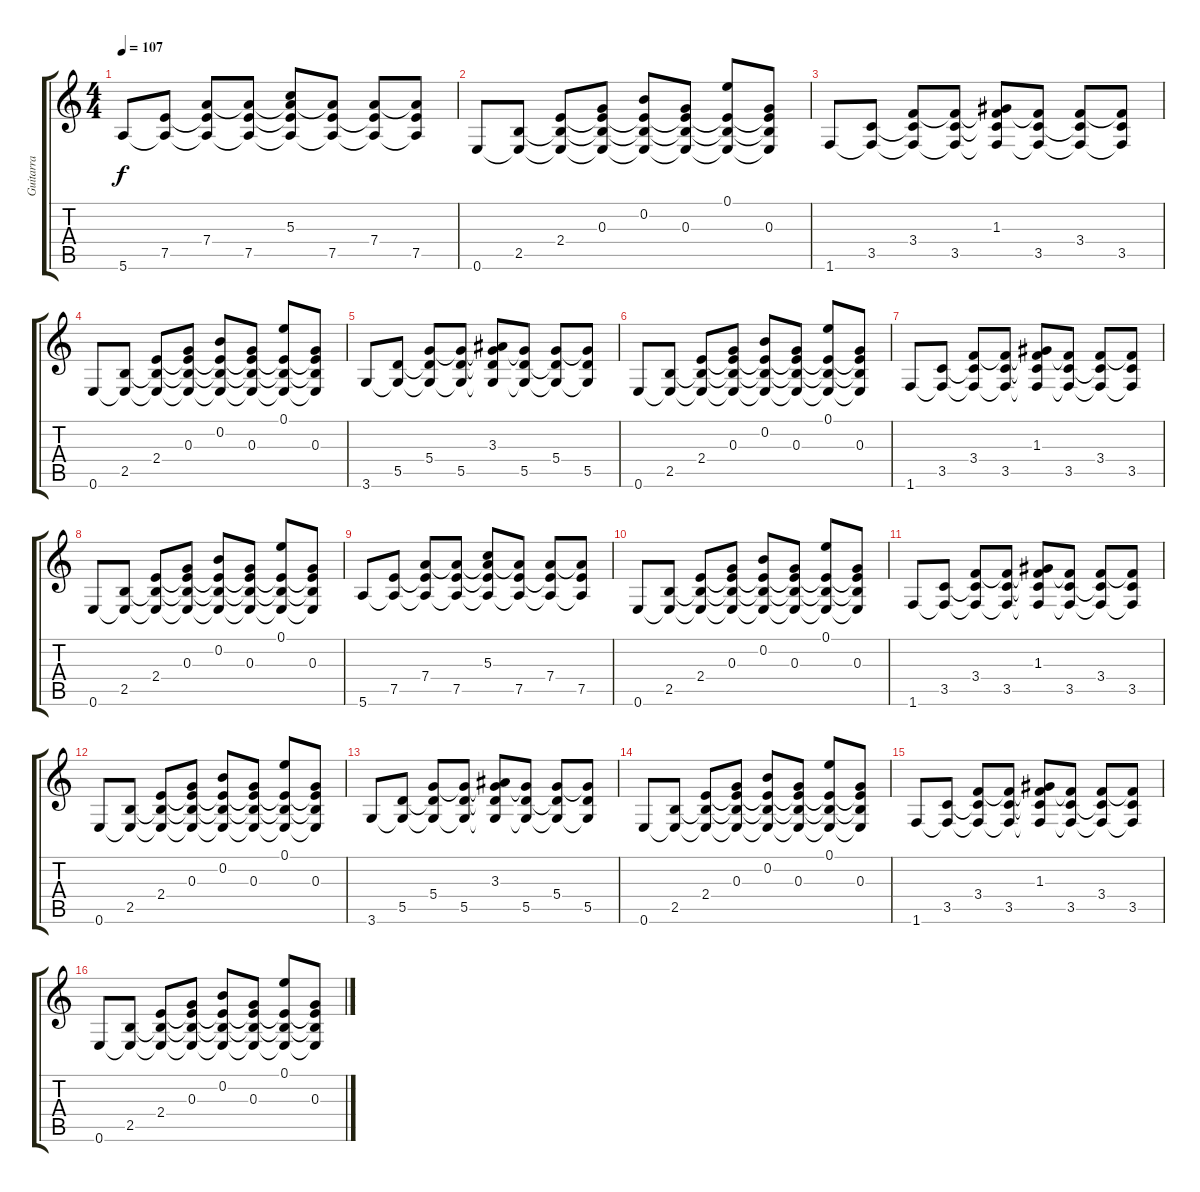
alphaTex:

\track ("Guitarra" "Guitarra") {instrument distortionguitar}
\staff {score tabs}
\tuning (E4 B3 G3 D3 A2 E2) {hide}
\ts (4 4)
\tempo 107
\clef g2
\ks c
5.6.8{dy f} (7.5 5.6{t}).8 (7.4 7.5{t} 5.6{t}).8 (7.4{t} 7.5 5.6{t}).8 (5.3 7.4{t} 7.5{t} 5.6{t}).8 (7.4{t} 7.5 5.6{t}).8 (7.4 7.5{t} 5.6{t}).8 (7.4{t} 7.5 5.6{t}).8 |
0.6.8 (2.5 0.6{t}).8 (2.4 2.5{t} 0.6{t}).8 (0.3 2.4{t} 2.5{t} 0.6{t}).8 (0.2 2.4{t} 2.5{t} 0.6{t}).8 (0.3 2.4{t} 2.5{t} 0.6{t}).8 (0.1 2.4{t} 2.5{t} 0.6{t}).8 (0.3 2.4{t} 2.5{t} 0.6{t}).8 |
1.6.8 (3.5 1.6{t}).8 (3.4 3.5{t} 1.6{t}).8 (3.4{t} 3.5 1.6{t}).8 (1.3 3.4{t} 3.5{t} 1.6{t}).8 (3.4{t} 3.5 1.6{t}).8 (3.4 3.5{t} 1.6{t}).8 (3.4{t} 3.5 1.6{t}).8 |
0.6.8 (2.5 0.6{t}).8 (2.4 2.5{t} 0.6{t}).8 (0.3 2.4{t} 2.5{t} 0.6{t}).8 (0.2 2.4{t} 2.5{t} 0.6{t}).8 (0.3 2.4{t} 2.5{t} 0.6{t}).8 (0.1 2.4{t} 2.5{t} 0.6{t}).8 (0.3 2.4{t} 2.5{t} 0.6{t}).8 |
3.6.8 (5.5 3.6{t}).8 (5.4 5.5{t} 3.6{t}).8 (5.4{t} 5.5 3.6{t}).8 (3.3 5.4{t} 5.5{t} 3.6{t}).8 (5.4{t} 5.5 3.6{t}).8 (5.4 5.5{t} 3.6{t}).8 (5.4{t} 5.5 3.6{t}).8 |
0.6.8 (2.5 0.6{t}).8 (2.4 2.5{t} 0.6{t}).8 (0.3 2.4{t} 2.5{t} 0.6{t}).8 (0.2 2.4{t} 2.5{t} 0.6{t}).8 (0.3 2.4{t} 2.5{t} 0.6{t}).8 (0.1 2.4{t} 2.5{t} 0.6{t}).8 (0.3 2.4{t} 2.5{t} 0.6{t}).8 |
1.6.8 (3.5 1.6{t}).8 (3.4 3.5{t} 1.6{t}).8 (3.4{t} 3.5 1.6{t}).8 (1.3 3.4{t} 3.5{t} 1.6{t}).8 (3.4{t} 3.5 1.6{t}).8 (3.4 3.5{t} 1.6{t}).8 (3.4{t} 3.5 1.6{t}).8 |
0.6.8 (2.5 0.6{t}).8 (2.4 2.5{t} 0.6{t}).8 (0.3 2.4{t} 2.5{t} 0.6{t}).8 (0.2 2.4{t} 2.5{t} 0.6{t}).8 (0.3 2.4{t} 2.5{t} 0.6{t}).8 (0.1 2.4{t} 2.5{t} 0.6{t}).8 (0.3 2.4{t} 2.5{t} 0.6{t}).8 |
5.6.8 (7.5 5.6{t}).8 (7.4 7.5{t} 5.6{t}).8 (7.4{t} 7.5 5.6{t}).8 (5.3 7.4{t} 7.5{t} 5.6{t}).8 (7.4{t} 7.5 5.6{t}).8 (7.4 7.5{t} 5.6{t}).8 (7.4{t} 7.5 5.6{t}).8 |
0.6.8 (2.5 0.6{t}).8 (2.4 2.5{t} 0.6{t}).8 (0.3 2.4{t} 2.5{t} 0.6{t}).8 (0.2 2.4{t} 2.5{t} 0.6{t}).8 (0.3 2.4{t} 2.5{t} 0.6{t}).8 (0.1 2.4{t} 2.5{t} 0.6{t}).8 (0.3 2.4{t} 2.5{t} 0.6{t}).8 |
1.6.8 (3.5 1.6{t}).8 (3.4 3.5{t} 1.6{t}).8 (3.4{t} 3.5 1.6{t}).8 (1.3 3.4{t} 3.5{t} 1.6{t}).8 (3.4{t} 3.5 1.6{t}).8 (3.4 3.5{t} 1.6{t}).8 (3.4{t} 3.5 1.6{t}).8 |
0.6.8 (2.5 0.6{t}).8 (2.4 2.5{t} 0.6{t}).8 (0.3 2.4{t} 2.5{t} 0.6{t}).8 (0.2 2.4{t} 2.5{t} 0.6{t}).8 (0.3 2.4{t} 2.5{t} 0.6{t}).8 (0.1 2.4{t} 2.5{t} 0.6{t}).8 (0.3 2.4{t} 2.5{t} 0.6{t}).8 |
3.6.8 (5.5 3.6{t}).8 (5.4 5.5{t} 3.6{t}).8 (5.4{t} 5.5 3.6{t}).8 (3.3 5.4{t} 5.5{t} 3.6{t}).8 (5.4{t} 5.5 3.6{t}).8 (5.4 5.5{t} 3.6{t}).8 (5.4{t} 5.5 3.6{t}).8 |
0.6.8 (2.5 0.6{t}).8 (2.4 2.5{t} 0.6{t}).8 (0.3 2.4{t} 2.5{t} 0.6{t}).8 (0.2 2.4{t} 2.5{t} 0.6{t}).8 (0.3 2.4{t} 2.5{t} 0.6{t}).8 (0.1 2.4{t} 2.5{t} 0.6{t}).8 (0.3 2.4{t} 2.5{t} 0.6{t}).8 |
1.6.8 (3.5 1.6{t}).8 (3.4 3.5{t} 1.6{t}).8 (3.4{t} 3.5 1.6{t}).8 (1.3 3.4{t} 3.5{t} 1.6{t}).8 (3.4{t} 3.5 1.6{t}).8 (3.4 3.5{t} 1.6{t}).8 (3.4{t} 3.5 1.6{t}).8 |
0.6.8 (2.5 0.6{t}).8 (2.4 2.5{t} 0.6{t}).8 (0.3 2.4{t} 2.5{t} 0.6{t}).8 (0.2 2.4{t} 2.5{t} 0.6{t}).8 (0.3 2.4{t} 2.5{t} 0.6{t}).8 (0.1 2.4{t} 2.5{t} 0.6{t}).8 (0.3 2.4{t} 2.5{t} 0.6{t}).8
